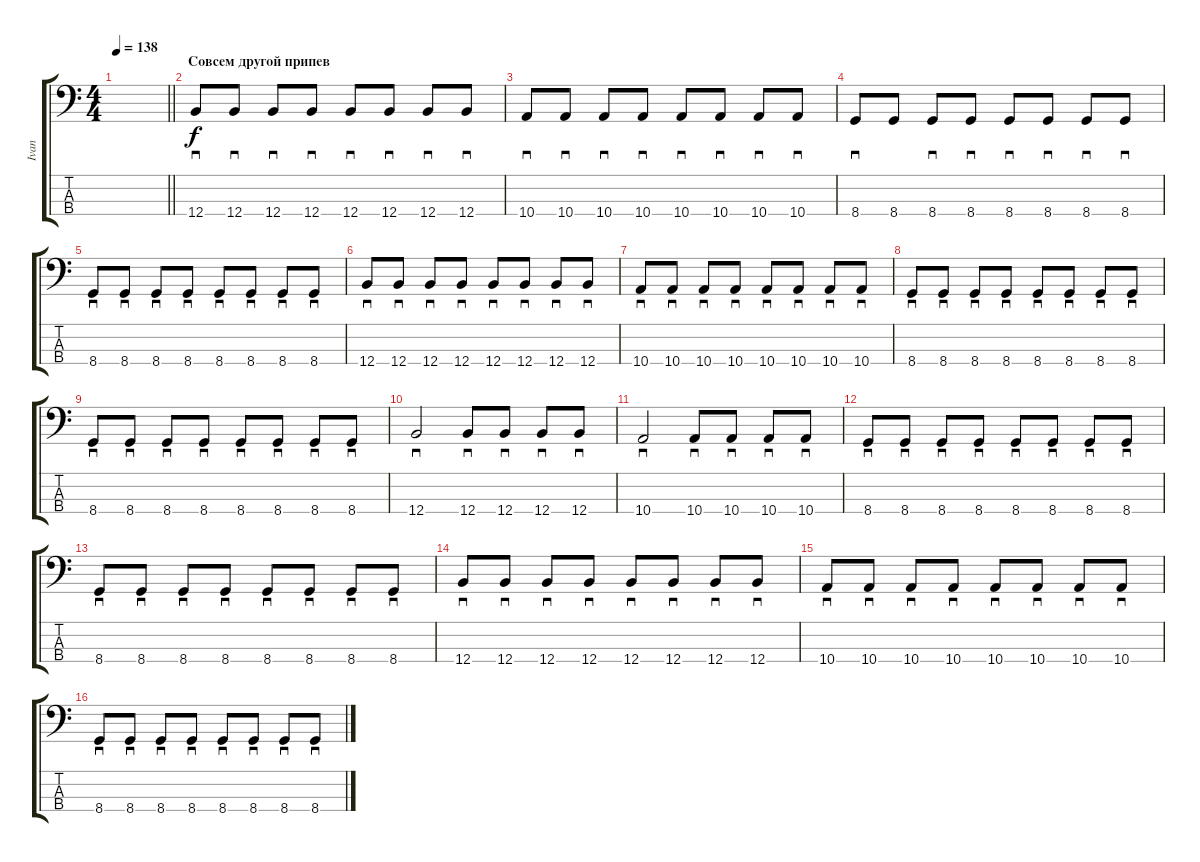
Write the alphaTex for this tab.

\track ("Ivan" "Ivan") {instrument electricbasspick}
\staff {score tabs}
\tuning (E2 B1 Gb1 B0) {hide}
\ts (4 4)
\tempo 138
\clef f4
\barLineRight lightlight
\ks c
|
\section ("" "Совсем другой припев")
12.4.8{sd} 12.4.8{sd} 12.4.8{sd} 12.4.8{sd} 12.4.8{sd} 12.4.8{sd} 12.4.8{sd} 12.4.8{sd} |
10.4.8{sd} 10.4.8{sd} 10.4.8{sd} 10.4.8{sd} 10.4.8{sd} 10.4.8{sd} 10.4.8{sd} 10.4.8{sd} |
8.4.8{sd} 8.4.8 8.4.8{sd} 8.4.8{sd} 8.4.8{sd} 8.4.8{sd} 8.4.8{sd} 8.4.8{sd} |
8.4.8{sd} 8.4.8{sd} 8.4.8{sd} 8.4.8{sd} 8.4.8{sd} 8.4.8{sd} 8.4.8{sd} 8.4.8{sd} |
12.4.8{sd} 12.4.8{sd} 12.4.8{sd} 12.4.8{sd} 12.4.8{sd} 12.4.8{sd} 12.4.8{sd} 12.4.8{sd} |
10.4.8{sd} 10.4.8{sd} 10.4.8{sd} 10.4.8{sd} 10.4.8{sd} 10.4.8{sd} 10.4.8{sd} 10.4.8{sd} |
8.4.8{sd} 8.4.8{sd} 8.4.8{sd} 8.4.8{sd} 8.4.8{sd} 8.4.8{sd} 8.4.8{sd} 8.4.8{sd} |
8.4.8{sd} 8.4.8{sd} 8.4.8{sd} 8.4.8{sd} 8.4.8{sd} 8.4.8{sd} 8.4.8{sd} 8.4.8{sd} |
12.4.2{sd} 12.4.8{sd} 12.4.8{sd} 12.4.8{sd} 12.4.8{sd} |
10.4.2{sd} 10.4.8{sd} 10.4.8{sd} 10.4.8{sd} 10.4.8{sd} |
8.4.8{sd} 8.4.8{sd} 8.4.8{sd} 8.4.8{sd} 8.4.8{sd} 8.4.8{sd} 8.4.8{sd} 8.4.8{sd} |
8.4.8{sd} 8.4.8{sd} 8.4.8{sd} 8.4.8{sd} 8.4.8{sd} 8.4.8{sd} 8.4.8{sd} 8.4.8{sd} |
12.4.8{sd} 12.4.8{sd} 12.4.8{sd} 12.4.8{sd} 12.4.8{sd} 12.4.8{sd} 12.4.8{sd} 12.4.8{sd} |
10.4.8{sd} 10.4.8{sd} 10.4.8{sd} 10.4.8{sd} 10.4.8{sd} 10.4.8{sd} 10.4.8{sd} 10.4.8{sd} |
8.4.8{sd} 8.4.8{sd} 8.4.8{sd} 8.4.8{sd} 8.4.8{sd} 8.4.8{sd} 8.4.8{sd} 8.4.8{sd}
